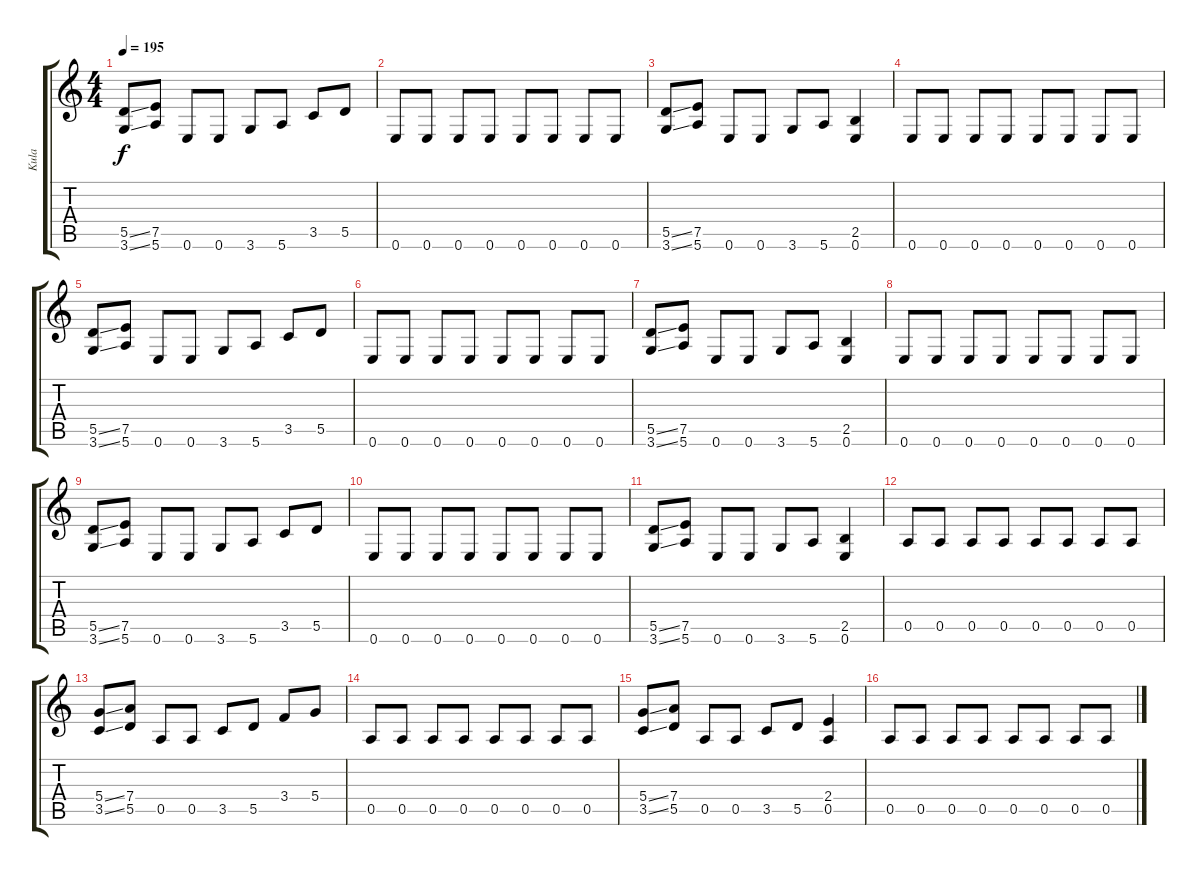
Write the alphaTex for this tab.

\track ("Kula" "Kula") {instrument overdrivenguitar}
\staff {score tabs}
\tuning (E4 B3 G3 D3 A2 E2) {hide}
\ts (4 4)
\tempo 195
\clef g2
\ks c
(5.5{ss} 3.6{ss}).8{dy f} (7.5 5.6).8 0.6.8 0.6.8 3.6.8 5.6.8 3.5.8 5.5.8 |
0.6.8 0.6.8 0.6.8 0.6.8 0.6.8 0.6.8 0.6.8 0.6.8 |
(5.5{ss} 3.6{ss}).8 (7.5 5.6).8 0.6.8 0.6.8 3.6.8 5.6.8 (2.5 0.6).4 |
0.6.8 0.6.8 0.6.8 0.6.8 0.6.8 0.6.8 0.6.8 0.6.8 |
(5.5{ss} 3.6{ss}).8 (7.5 5.6).8 0.6.8 0.6.8 3.6.8 5.6.8 3.5.8 5.5.8 |
0.6.8 0.6.8 0.6.8 0.6.8 0.6.8 0.6.8 0.6.8 0.6.8 |
(5.5{ss} 3.6{ss}).8 (7.5 5.6).8 0.6.8 0.6.8 3.6.8 5.6.8 (2.5 0.6).4 |
0.6.8 0.6.8 0.6.8 0.6.8 0.6.8 0.6.8 0.6.8 0.6.8 |
(5.5{ss} 3.6{ss}).8 (7.5 5.6).8 0.6.8 0.6.8 3.6.8 5.6.8 3.5.8 5.5.8 |
0.6.8 0.6.8 0.6.8 0.6.8 0.6.8 0.6.8 0.6.8 0.6.8 |
(5.5{ss} 3.6{ss}).8 (7.5 5.6).8 0.6.8 0.6.8 3.6.8 5.6.8 (2.5 0.6).4 |
0.5.8 0.5.8 0.5.8 0.5.8 0.5.8 0.5.8 0.5.8 0.5.8 |
(5.4{ss} 3.5{ss}).8 (7.4 5.5).8 0.5.8 0.5.8 3.5.8 5.5.8 3.4.8 5.4.8 |
0.5.8 0.5.8 0.5.8 0.5.8 0.5.8 0.5.8 0.5.8 0.5.8 |
(5.4{ss} 3.5{ss}).8 (7.4 5.5).8 0.5.8 0.5.8 3.5.8 5.5.8 (2.4 0.5).4 |
0.5.8 0.5.8 0.5.8 0.5.8 0.5.8 0.5.8 0.5.8 0.5.8
